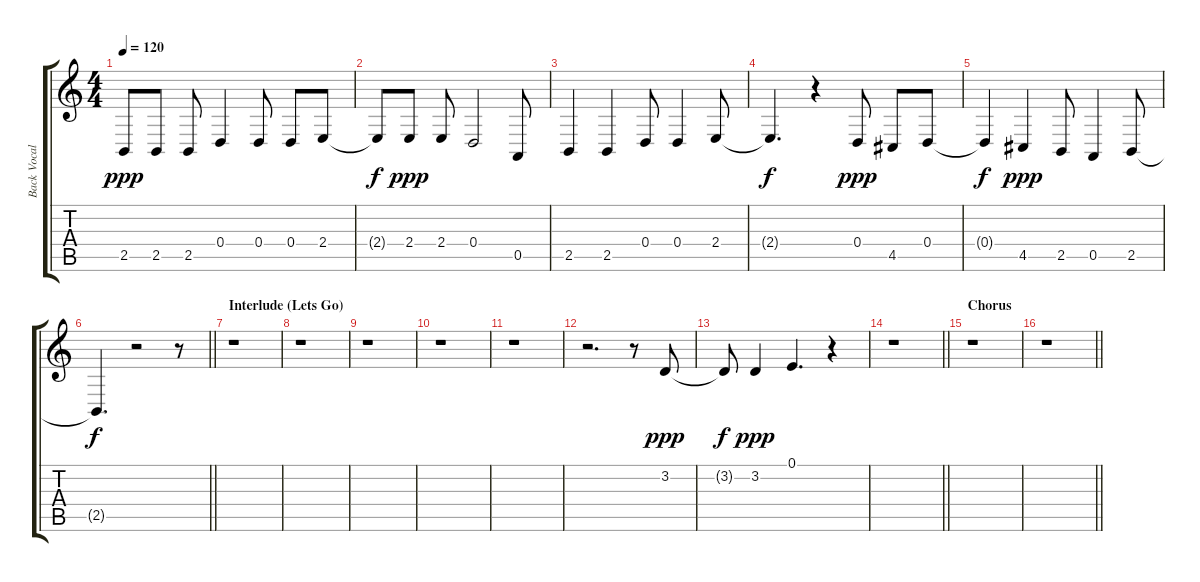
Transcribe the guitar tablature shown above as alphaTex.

\track ("Back Vocalist" "Back Vocal") {instrument lead2sawtooth}
\staff {score tabs}
\tuning (E4 B3 G3 D3 A2 E2) {hide}
\ts (4 4)
\tempo 120
\clef g2
\ks c
2.5.8{dy ppp} 2.5.8 2.5.8 0.4.4 0.4.8 0.4.8 2.4.8 |
2.4{t}.8{dy f} 2.4.8{dy ppp} 2.4.8 0.4.2 0.5.8 |
2.5.4 2.5.4 0.4.8 0.4.4 2.4.8 |
2.4{t}.4{d dy f} r.4 0.4.8{dy ppp} 4.5.8 0.4.8 |
0.4{t}.4{dy f} 4.5.4{dy ppp} 2.5.8 0.5.4 2.5.8 |
\barLineRight lightlight
2.5{t}.4{d dy f} r.2 r.8 |
\section ("" "Interlude (Lets Go)")
r.1 |
r.1 |
r.1 |
r.1 |
r.1 |
r.2{d} r.8 3.2.8{dy ppp} |
3.2{t}.8{dy f} 3.2.4{dy ppp} 0.1.4{d} r.4 |
\barLineRight lightlight
r.1 |
\section ("" "Chorus")
r.1 |
\barLineRight lightlight
r.1
